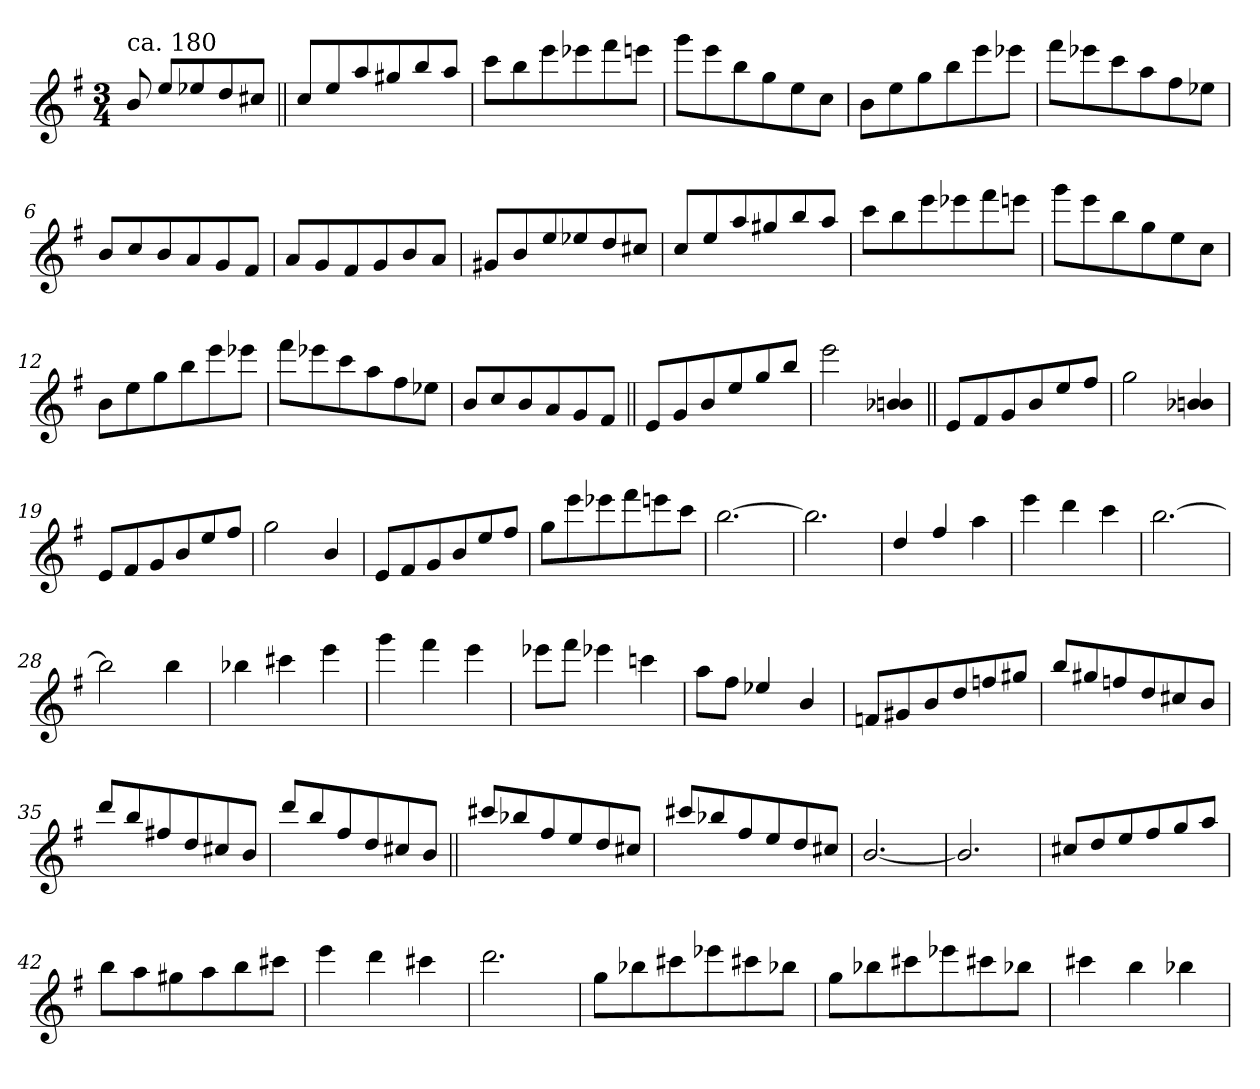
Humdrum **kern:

**kern
*part1
*staff1
*clefG2
*k[f#]
*G:
*M3/4
=
!LO:TX:a:t=ca. 180
8b/
8ee/L
8ee-X/
8dd/
8cc#X/J
=1||
8cc/L
8ee/
8aa/
8gg#X/
8bb/
8aa/J
=2
8ccc\L
8bb\
8eee\
8eee-X\
8fff#\
8eeen\J
=3
8ggg\L
8eee\
8bb\
8gg\
8ee\
8cc\J
=4
8b\L
8ee\
8gg\
8bb\
8eee\
8eee-X\J
!!LO:LB:g=z
=5
8fff#\L
8eee-X\
8ccc\
8aa\
8ff#\
8ee-X\J
=6
8b/L
8cc/
8b/
8a/
8g/
8f#/J
=7
8a/L
8g/
8f#/
8g/
8b/
8a/J
=8
8g#X/L
8b/
8ee/
8ee-X/
8dd/
8cc#X/J
=9
8cc/L
8ee/
8aa/
8gg#X/
8bb/
8aa/J
!!LO:LB:g=z
=10
8ccc\L
8bb\
8eee\
8eee-X\
8fff#\
8eeen\J
=11
8ggg\L
8eee\
8bb\
8gg\
8ee\
8cc\J
=12
8b\L
8ee\
8gg\
8bb\
8eee\
8eee-X\J
=13
8fff#\L
8eee-X\
8ccc\
8aa\
8ff#\
8ee-X\J
=14
8b/L
8cc/
8b/
8a/
8g/
8f#/J
!!LO:LB:g=z
=15||
8e/L
8g/
8b/
8ee/
8gg/
8bb/J
=16
2eee\
4b-X/ 4bn/
=17||
8e/L
8f#/
8g/
8b/
8ee/
8ff#/J
=18
2gg\
4b-X/ 4bn/
=19
8e/L
8f#/
8g/
8b/
8ee/
8ff#/J
!!LO:LB:g=z
=20
2gg\
4b/
=21
8e/L
8f#/
8g/
8b/
8ee/
8ff#/J
=22
8gg\L
8eee\
8eee-X\
8fff#\
8eeen\
8ccc\J
=23
[2.bb\
=24
2.bb\]
=25
4dd/
4ff#/
4aa\
!!LO:LB:g=z
=26
4eee\
4ddd\
4ccc\
=27
[2.bb\
=28
2bb\]
4bb\
=29
4bb-X\
4ccc#X\
4eee\
=30
4ggg\
4fff#\
4eee\
=31
8eee-X\L
8fff#\J
4eee-X\
4cccn\
!!LO:LB:g=z
=32
8aa\L
8ff#\J
4ee-X/
4b/
=33
8fn/L
8g#X/
8b/
8dd/
8ffn/
8gg#X/J
=34
8bb/L
8gg#X/
8ffn/
8dd/
8cc#X/
8b/J
=35
8ddd/L
8bb/
8ff#X/
8dd/
8cc#X/
8b/J
=36
8ddd/L
8bb/
8ff#/
8dd/
8cc#X/
8b/J
!!LO:LB:g=z
=37||
8ccc#X/L
8bb-X/
8ff#/
8ee/
8dd/
8cc#X/J
=38
8ccc#X/L
8bb-X/
8ff#/
8ee/
8dd/
8cc#X/J
=39
[<2.b/
=40
2.b/]
=41
8cc#X/L
8dd/
8ee/
8ff#/
8gg/
8aa/J
!!LO:LB:g=z
=42
8bb\L
8aa\
8gg#X\
8aa\
8bb\
8ccc#X\J
=43
4eee\
4ddd\
4ccc#X\
=44
2.ddd\
=45
8gg\L
8bb-X\
8ccc#X\
8eee-X\
8ccc#X\
8bb-X\J
=46
8gg\L
8bb-X\
8ccc#X\
8eee-X\
8ccc#X\
8bb-X\J
!!LO:PB:g=z
=47
4ccc#X\
4bb\
4bb-X\
=
*-
